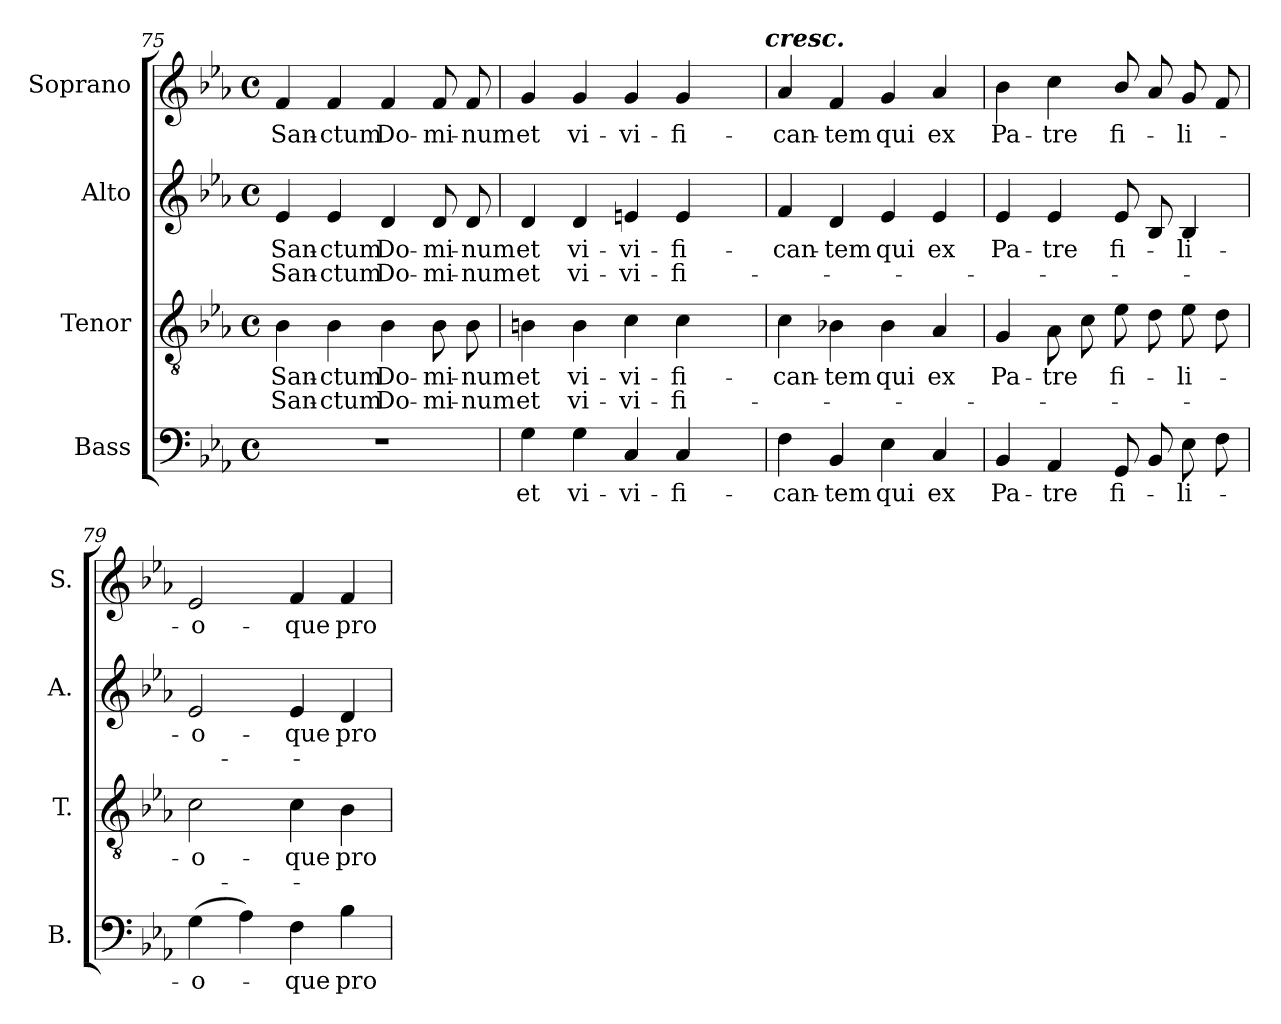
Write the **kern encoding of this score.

**kern	**text	**kern	**text	**text	**kern	**text	**text	**kern	**text
*part4	*part4	*part3	*part3	*part3	*part2	*part2	*part2	*part1	*part1
*staff4	*staff4	*staff3	*staff3	*staff3	*staff2	*staff2	*staff2	*staff1	*staff1
*I"Bass	*	*I"Tenor	*	*	*I"Alto	*	*	*I"Soprano	*
*I'B.	*	*I'T.	*	*	*I'A.	*	*	*I'S.	*
*clefF4	*	*clefGv2	*	*	*clefG2	*	*	*clefG2	*
*	*	*ITrd7c12	*	*	*	*	*	*	*
*k[b-e-a-]	*	*k[b-e-a-]	*	*	*k[b-e-a-]	*	*	*k[b-e-a-]	*
*E-:	*	*E-:	*	*	*E-:	*	*	*E-:	*
*M4/4	*	*M4/4	*	*	*M4/4	*	*	*M4/4	*
*met(c)	*	*met(c)	*	*	*met(c)	*	*	*met(c)	*
=75	=75	=75	=75	=75	=75	=75	=75	=75	=75
!	!	!	!LO:LY:b:color=#000000	!LO:LY:b:color=#000000	!	!	!	!	!
!	!	!	!	!	!	!LO:LY:b:color=#000000	!LO:LY:b:color=#000000	!	!
!	!	!	!	!	!	!	!	!	!LO:LY:b:color=#000000
1r	.	4BB-i\	San-	-San-	4e-i/	San-	-San-	4fi/	San-
!	!	!	!LO:LY:b:color=#000000	!LO:LY:b:color=#000000	!	!	!	!	!
!	!	!	!	!	!	!LO:LY:b:color=#000000	!LO:LY:b:color=#000000	!	!
!	!	!	!	!	!	!	!	!	!LO:LY:b:color=#000000
.	.	4BB-i\	-ctum	ctum	4e-i/	-ctum	ctum	4fi/	-ctum
!	!	!	!LO:LY:b:color=#000000	!LO:LY:b:color=#000000	!	!	!	!	!
!	!	!	!	!	!	!LO:LY:b:color=#000000	!LO:LY:b:color=#000000	!	!
!	!	!	!	!	!	!	!	!	!LO:LY:b:color=#000000
.	.	4BB-i\	Do-	-Do-	4di/	Do-	-Do-	4fi/	Do-
!	!	!	!LO:LY:b:color=#000000	!LO:LY:b:color=#000000	!	!	!	!	!
!	!	!	!	!	!	!LO:LY:b:color=#000000	!LO:LY:b:color=#000000	!	!
!	!	!	!	!	!	!	!	!	!LO:LY:b:color=#000000
.	.	8BB-i\	-mi-	-mi-	8di/	-mi-	-mi-	8fi/	-mi-
!	!	!	!LO:LY:b:color=#000000	!LO:LY:b:color=#000000	!	!	!	!	!
!	!	!	!	!	!	!LO:LY:b:color=#000000	!LO:LY:b:color=#000000	!	!
!	!	!	!	!	!	!	!	!	!LO:LY:b:color=#000000
.	.	8BB-i\	-num	num	8di/	-num	num	8fi/	-num
!!LO:PB:g=z
=76	=76	=76	=76	=76	=76	=76	=76	=76	=76
!	!LO:LY:b:color=#000000	!	!	!	!	!	!	!	!
!	!	!	!LO:LY:b:color=#000000	!LO:LY:b:color=#000000	!	!	!	!	!
!	!	!	!	!	!	!LO:LY:b:color=#000000	!LO:LY:b:color=#000000	!	!
!	!	!	!	!	!	!	!	!	!LO:LY:b:color=#000000
*	*	*	*	*	*	*	*	*^	*
4Gi\	et	4BBni\	et	et	4di/	et	et	4gi/	2ryy	et
!	!LO:LY:b:color=#000000	!	!	!	!	!	!	!	!	!
!	!	!	!LO:LY:b:color=#000000	!LO:LY:b:color=#000000	!	!	!	!	!	!
!	!	!	!	!	!	!LO:LY:b:color=#000000	!LO:LY:b:color=#000000	!	!	!
!	!	!	!	!	!	!	!	!	!	!LO:LY:b:color=#000000
4Gi\	vi-	4BBi\	vi-	-vi-	4di/	vi-	-vi-	4gi/	.	vi-
!	!LO:LY:b:color=#000000	!	!	!	!	!	!	!	!	!
!	!	!	!LO:LY:b:color=#000000	!LO:LY:b:color=#000000	!	!	!	!	!	!
!	!	!	!	!	!	!LO:LY:b:color=#000000	!LO:LY:b:color=#000000	!	!	!
!	!	!	!	!	!	!	!	!	!	!LO:LY:b:color=#000000
4Ci/	-vi-	4Ci\	-vi-	-vi-	4eni/	-vi-	-vi-	4gi/	4ryy	-vi-
!	!LO:LY:b:color=#000000	!	!	!	!	!	!	!	!	!
!	!	!	!LO:LY:b:color=#000000	!LO:LY:b:color=#000000	!	!	!	!	!	!
!	!	!	!	!	!	!LO:LY:b:color=#000000	!LO:LY:b:color=#000000	!	!	!
!	!	!	!	!	!	!	!	!	!	!LO:LY:b:color=#000000
4Ci/	-fi-	4Ci\	-fi-	-fi-	4ei/	-fi-	-fi-	4gi/	8ryy	-fi-
.	.	.	.	.	.	.	.	.	16ryy	.
.	.	.	.	.	.	.	.	.	32ryy	.
.	.	.	.	.	.	.	.	.	64ryy	.
.	.	.	.	.	.	.	.	.	128...ryy	.
!	!	!	!	!	!	!	!	!	!LO:TX:a:Bi:t=cresc.	!
.	.	.	.	.	.	.	.	.	1024ryy	.
*	*	*	*	*	*	*	*	*v	*v	*
=77	=77	=77	=77	=77	=77	=77	=77	=77	=77
*	*	*	*	*	*	*	*	*^	*
!	!LO:LY:b:color=#000000	!	!	!	!	!	!	!	!	!
*	*	*	*	*	*	*	*	*v	*v	*
*	*	*	*	*	*	*	*	*^	*
!	!	!	!LO:LY:b:color=#000000	!	!	!	!	!	!	!
*	*	*	*	*	*	*	*	*v	*v	*
*	*	*	*	*	*	*	*	*^	*
!	!	!	!	!	!	!LO:LY:b:color=#000000	!	!	!	!
*	*	*	*	*	*	*	*	*v	*v	*
*	*	*	*	*	*	*	*	*^	*
!	!	!	!	!	!	!	!	!	!	!LO:LY:b:color=#000000
*	*	*	*	*	*	*	*	*v	*v	*
4Fi\	-can-	4Ci\	-can-	.	4fi/	-can-	.	4a-i/	-can-
!	!LO:LY:b:color=#000000	!	!	!	!	!	!	!	!
!	!	!	!LO:LY:b:color=#000000	!	!	!	!	!	!
!	!	!	!	!	!	!LO:LY:b:color=#000000	!	!	!
!	!	!	!	!	!	!	!	!	!LO:LY:b:color=#000000
4BB-i/	-tem	4BB-Xi\	-tem	.	4di/	-tem	.	4fi/	-tem
!	!LO:LY:b:color=#000000	!	!	!	!	!	!	!	!
!	!	!	!LO:LY:b:color=#000000	!	!	!	!	!	!
!	!	!	!	!	!	!LO:LY:b:color=#000000	!	!	!
!	!	!	!	!	!	!	!	!	!LO:LY:b:color=#000000
4E-i\	qui	4BB-i\	qui	.	4e-i/	qui	.	4gi/	qui
!	!LO:LY:b:color=#000000	!	!	!	!	!	!	!	!
!	!	!	!LO:LY:b:color=#000000	!	!	!	!	!	!
!	!	!	!	!	!	!LO:LY:b:color=#000000	!	!	!
!	!	!	!	!	!	!	!	!	!LO:LY:b:color=#000000
4Ci/	ex	4AA-i/	ex	.	4e-i/	ex	.	4a-i/	ex
=78	=78	=78	=78	=78	=78	=78	=78	=78	=78
!	!LO:LY:b:color=#000000	!	!	!	!	!	!	!	!
!	!	!	!LO:LY:b:color=#000000	!	!	!	!	!	!
!	!	!	!	!	!	!LO:LY:b:color=#000000	!	!	!
!	!	!	!	!	!	!	!	!	!LO:LY:b:color=#000000
4BB-i/	Pa-	4GGi/	Pa-	.	4e-i/	Pa-	.	4b-i\	Pa-
!	!LO:LY:b:color=#000000	!	!	!	!	!	!	!	!
!	!	!	!LO:LY:b:color=#000000	!	!	!	!	!	!
!	!	!	!	!	!	!LO:LY:b:color=#000000	!	!	!
!	!	!	!	!	!	!	!	!	!LO:LY:b:color=#000000
4AA-i/	-tre	8AA-i\	-tre	.	4e-i/	-tre	.	4cci\	-tre
.	.	8Ci\	.	.	.	.	.	.	.
!	!LO:LY:b:color=#000000	!	!	!	!	!	!	!	!
!	!	!	!LO:LY:b:color=#000000	!	!	!	!	!	!
!	!	!	!	!	!	!LO:LY:b:color=#000000	!	!	!
!	!	!	!	!	!	!	!	!	!LO:LY:b:color=#000000
8GGi/	fi-	8E-i\	fi-	.	8e-i/	fi-	.	8b-i/	fi-
8BB-i/	.	8Di\	.	.	8B-i/	.	.	8a-i/	.
!	!LO:LY:b:color=#000000	!	!	!	!	!	!	!	!
!	!	!	!LO:LY:b:color=#000000	!	!	!	!	!	!
!	!	!	!	!	!	!LO:LY:b:color=#000000	!	!	!
!	!	!	!	!	!	!	!	!	!LO:LY:b:color=#000000
8E-i\	-li-	8E-i\	-li-	.	4B-i/	-li-	.	8gi/	-li-
8Fi\	.	8Di\	.	.	.	.	.	8fi/	.
=79	=79	=79	=79	=79	=79	=79	=79	=79	=79
!	!LO:LY:b:color=#000000	!	!	!	!	!	!	!	!
!	!	!	!LO:LY:b:color=#000000	!	!	!	!	!	!
!	!	!	!	!	!	!LO:LY:b:color=#000000	!	!	!
!	!	!	!	!	!	!	!	!	!LO:LY:b:color=#000000
(4Gi\	-o-	2Ci\	-o-	.	2e-i/	-o-	.	2e-i/	-o-
4A-i\)	.	.	.	.	.	.	.	.	.
!	!LO:LY:b:color=#000000	!	!	!	!	!	!	!	!
!	!	!	!LO:LY:b:color=#000000	!	!	!	!	!	!
!	!	!	!	!	!	!LO:LY:b:color=#000000	!	!	!
!	!	!	!	!	!	!	!	!	!LO:LY:b:color=#000000
4Fi\	-que	4Ci\	-que	.	4e-i/	-que	.	4fi/	-que
!	!LO:LY:b:color=#000000	!	!	!	!	!	!	!	!
!	!	!	!LO:LY:b:color=#000000	!	!	!	!	!	!
!	!	!	!	!	!	!LO:LY:b:color=#000000	!	!	!
!	!	!	!	!	!	!	!	!	!LO:LY:b:color=#000000
4B-i\	pro-	4BB-i\	pro-	.	4di/	pro-	.	4fi/	pro-
=	=	=	=	=	=	=	=	=	=
*-	*-	*-	*-	*-	*-	*-	*-	*-	*-
